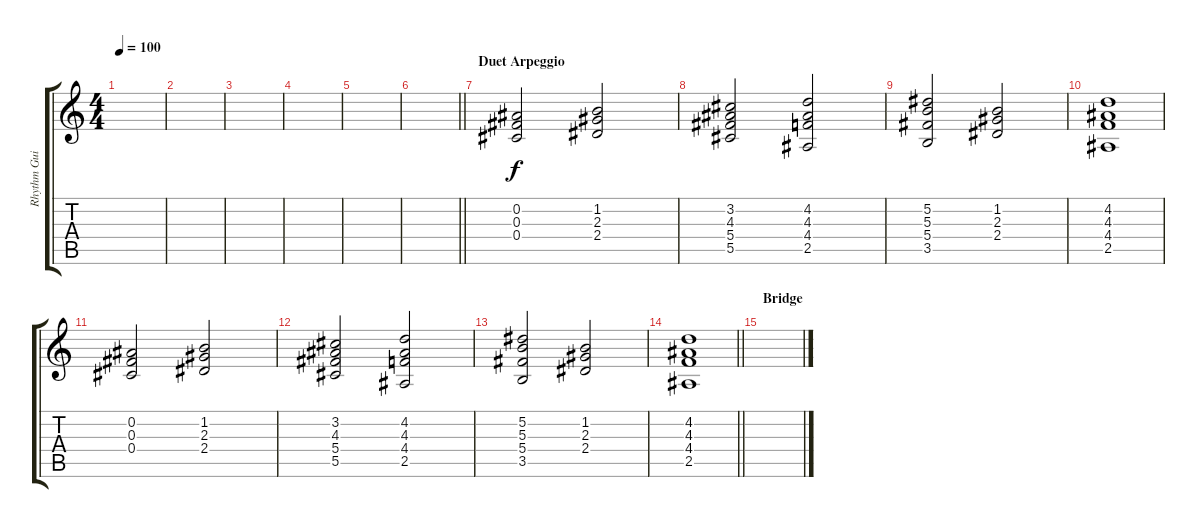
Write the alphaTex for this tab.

\track ("Rhythm Guitar" "Rhythm Gui") {instrument overdrivenguitar}
\staff {score tabs}
\tuning (Eb4 Bb3 Gb3 Db3 Ab2 Eb2) {hide}
\ts (4 4)
\tempo 100
\clef g2
\ks c
|
|
|
|
|
\barLineRight lightlight
|
\section ("" "Duet Arpeggio")
(0.2 0.3 0.4).2 (1.2 2.3 2.4).2 |
(3.2 4.3 5.4 5.5).2 (4.2 4.3 4.4 2.5).2 |
(5.2 5.3 5.4 3.5).2 (1.2 2.3 2.4).2 |
(4.2 4.3 4.4 2.5).1 |
(0.2 0.3 0.4).2 (1.2 2.3 2.4).2 |
(3.2 4.3 5.4 5.5).2 (4.2 4.3 4.4 2.5).2 |
(5.2 5.3 5.4 3.5).2 (1.2 2.3 2.4).2 |
\barLineRight lightlight
(4.2 4.3 4.4 2.5).1 |
\section ("" "Bridge")
